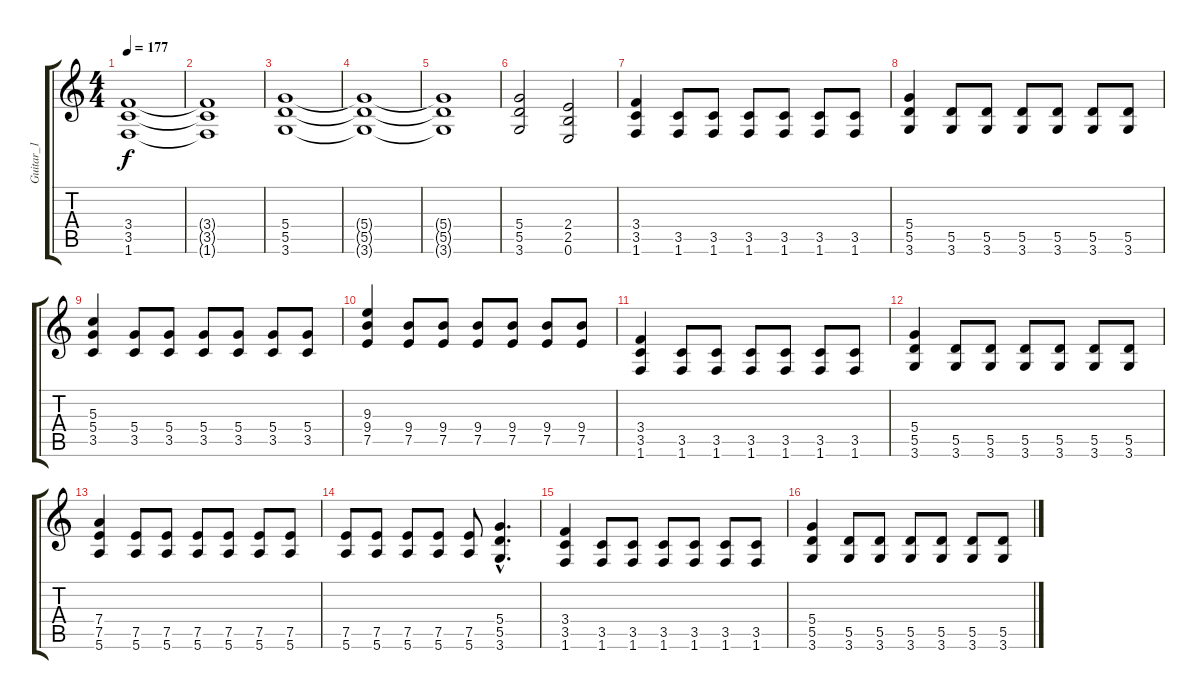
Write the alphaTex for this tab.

\track ("Guitar_1" "Guitar_1") {instrument distortionguitar}
\staff {score tabs}
\tuning (E4 B3 G3 D3 A2 E2) {hide}
\ts (4 4)
\tempo 177
\clef g2
\ks c
(3.4{t} 3.5{t} 1.6{t}).1{dy f} |
(3.4{t} 3.5{t} 1.6{t}).1 |
(5.4 5.5 3.6).1 |
(5.4{t} 5.5{t} 3.6{t}).1 |
(5.4{t} 5.5{t} 3.6{t}).1 |
(5.4 5.5 3.6).2 (2.4 2.5 0.6).2 |
(3.4 3.5 1.6).4 (3.5 1.6).8 (3.5 1.6).8 (3.5 1.6).8 (3.5 1.6).8 (3.5 1.6).8 (3.5 1.6).8 |
(5.4 5.5 3.6).4 (5.5 3.6).8 (5.5 3.6).8 (5.5 3.6).8 (5.5 3.6).8 (5.5 3.6).8 (5.5 3.6).8 |
(5.3 5.4 3.5).4 (5.4 3.5).8 (5.4 3.5).8 (5.4 3.5).8 (5.4 3.5).8 (5.4 3.5).8 (5.4 3.5).8 |
(9.3 9.4 7.5).4 (9.4 7.5).8 (9.4 7.5).8 (9.4 7.5).8 (9.4 7.5).8 (9.4 7.5).8 (9.4 7.5).8 |
(3.4 3.5 1.6).4 (3.5 1.6).8 (3.5 1.6).8 (3.5 1.6).8 (3.5 1.6).8 (3.5 1.6).8 (3.5 1.6).8 |
(5.4 5.5 3.6).4 (5.5 3.6).8 (5.5 3.6).8 (5.5 3.6).8 (5.5 3.6).8 (5.5 3.6).8 (5.5 3.6).8 |
(7.4 7.5 5.6).4 (7.5 5.6).8 (7.5 5.6).8 (7.5 5.6).8 (7.5 5.6).8 (7.5 5.6).8 (7.5 5.6).8 |
(7.5 5.6).8 (7.5 5.6).8 (7.5 5.6).8 (7.5 5.6).8 (7.5 5.6).8 (5.4{hac} 5.5{hac} 3.6{hac}).4{d} |
(3.4 3.5 1.6).4 (3.5 1.6).8 (3.5 1.6).8 (3.5 1.6).8 (3.5 1.6).8 (3.5 1.6).8 (3.5 1.6).8 |
(5.4 5.5 3.6).4 (5.5 3.6).8 (5.5 3.6).8 (5.5 3.6).8 (5.5 3.6).8 (5.5 3.6).8 (5.5 3.6).8
